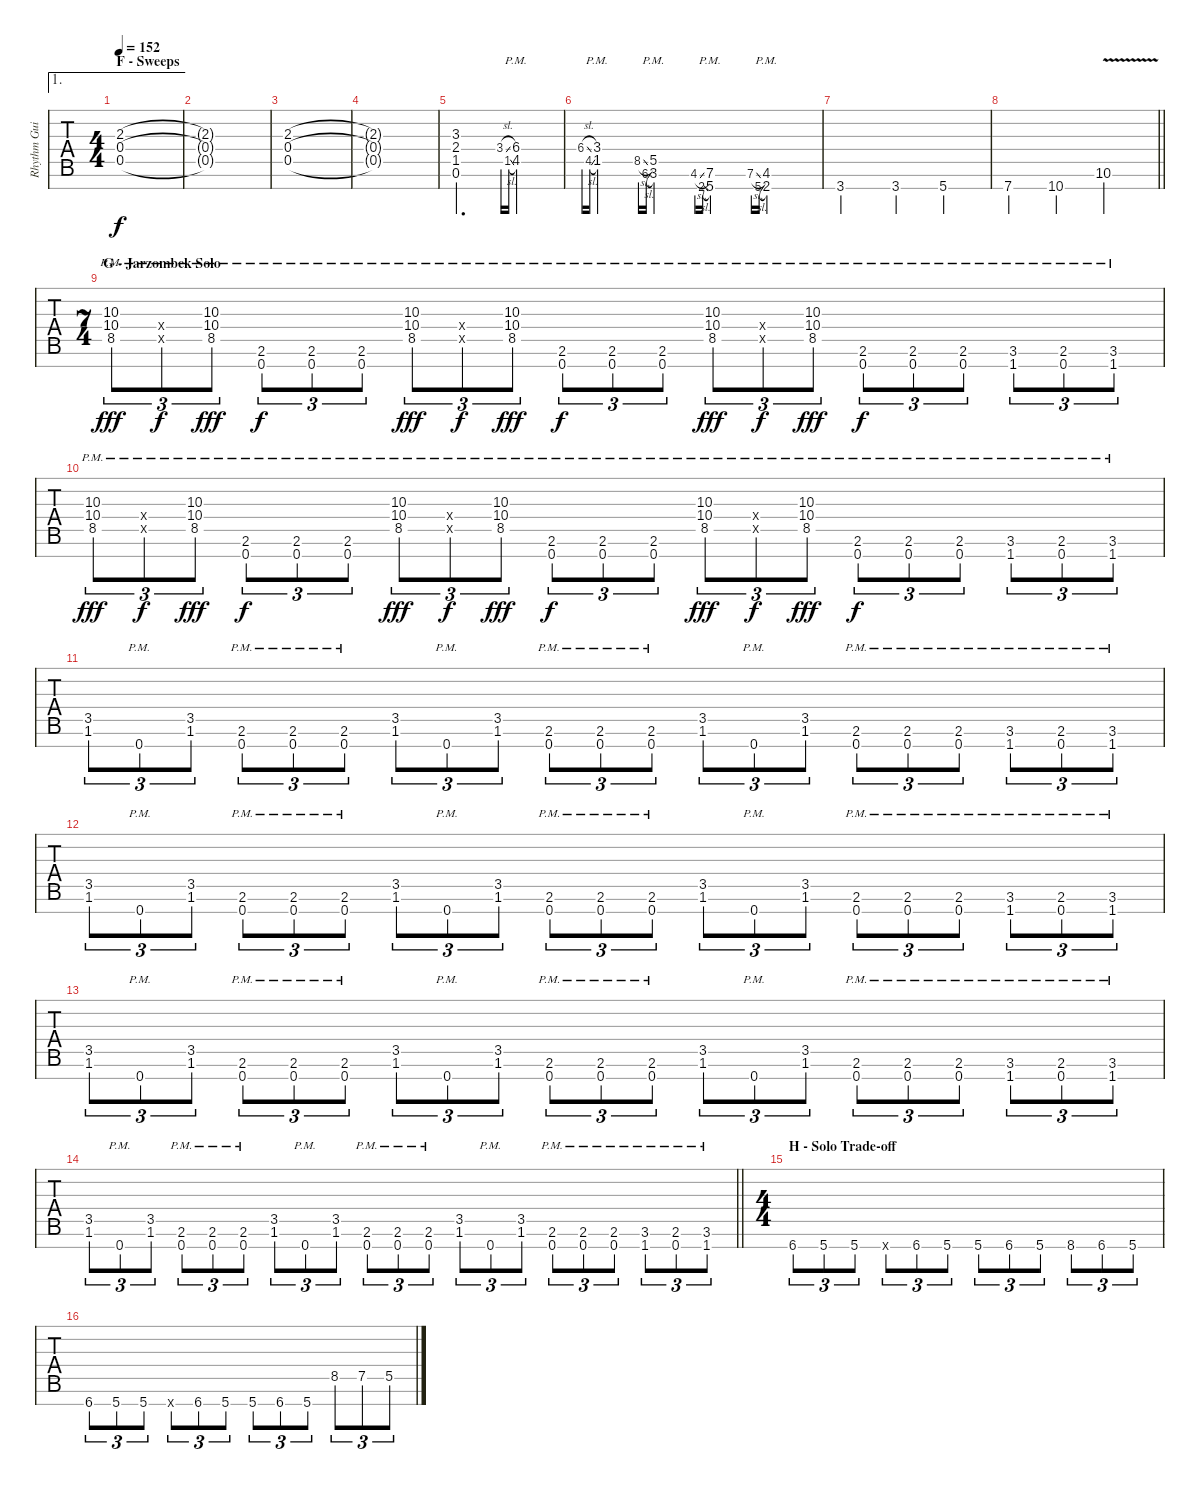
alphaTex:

\track ("Rhythm Guitar (Jeff Loomis)" "Rhythm Gui") {instrument overdrivenguitar}
\staff {tabs}
\tuning (Eb4 Bb3 Gb3 Db3 Ab2 Eb2 Bb1) {hide}
\ae 1
\ts (4 4)
\section ("" "F - Sweeps")
\tempo 152
\clef f4
\ks aminor
(2.3 0.4 0.5).1{dy f} |
(2.3{t} 0.4{t} 0.5{t}).1 |
(2.3 0.4 0.5).1 |
(2.3{t} 0.4{t} 0.5{t}).1 |
(3.3 2.4 1.5 0.6).2{d} 3.4{sl}.16{gr onbeat} 1.5{sl}.16{gr onbeat} (6.4{pm} 4.5{pm}).4 |
6.4{sl}.16{gr onbeat} 4.5{sl}.16{gr onbeat} (3.4{pm} 1.5{pm}).4 8.5{sl}.16{gr onbeat} 6.6{sl}.16{gr onbeat} (5.5{pm} 3.6{pm}).4 4.6{sl}.16{gr onbeat} 2.7{sl}.16{gr onbeat} (7.6{pm} 5.7{pm}).4 7.6{sl}.16{gr onbeat} 5.7{sl}.16{gr onbeat} (4.6{pm} 2.7{pm}).4 |
3.7.2 3.7.4 5.7.4 |
\barLineRight lightlight
7.7.4 10.7.4 10.6{v}.2 |
\ts (7 4)
\section ("" "G - Jarzombek Solo")
(10.3{hac} 10.4{pm} 8.5{pm}).8{tu (3 2) dy fff} (10.4{pm x} 8.5{pm x}).8{tu (3 2) dy f} (10.3{hac} 10.4{pm} 8.5{pm}).8{tu (3 2) dy fff} (2.6{pm} 0.7{pm}).8{tu (3 2) dy f} (2.6{pm} 0.7{pm}).8{tu (3 2)} (2.6{pm} 0.7{pm}).8{tu (3 2)} (10.3{hac} 10.4{pm} 8.5{pm}).8{tu (3 2) dy fff} (10.4{pm x} 8.5{pm x}).8{tu (3 2) dy f} (10.3{hac} 10.4{pm} 8.5{pm}).8{tu (3 2) dy fff} (2.6{pm} 0.7{pm}).8{tu (3 2) dy f} (2.6{pm} 0.7{pm}).8{tu (3 2)} (2.6{pm} 0.7{pm}).8{tu (3 2)} (10.3{hac} 10.4{pm} 8.5{pm}).8{tu (3 2) dy fff} (10.4{pm x} 8.5{pm x}).8{tu (3 2) dy f} (10.3{hac} 10.4{pm} 8.5{pm}).8{tu (3 2) dy fff} (2.6{pm} 0.7{pm}).8{tu (3 2) dy f} (2.6{pm} 0.7{pm}).8{tu (3 2)} (2.6{pm} 0.7{pm}).8{tu (3 2)} (3.6{pm} 1.7{pm}).8{tu (3 2)} (2.6{pm} 0.7{pm}).8{tu (3 2)} (3.6{pm} 1.7{pm}).8{tu (3 2)} |
(10.3{hac} 10.4{pm} 8.5{pm}).8{tu (3 2) dy fff} (10.4{pm x} 8.5{pm x}).8{tu (3 2) dy f} (10.3{hac} 10.4{pm} 8.5{pm}).8{tu (3 2) dy fff} (2.6{pm} 0.7{pm}).8{tu (3 2) dy f} (2.6{pm} 0.7{pm}).8{tu (3 2)} (2.6{pm} 0.7{pm}).8{tu (3 2)} (10.3{hac} 10.4{pm} 8.5{pm}).8{tu (3 2) dy fff} (10.4{pm x} 8.5{pm x}).8{tu (3 2) dy f} (10.3{hac} 10.4{pm} 8.5{pm}).8{tu (3 2) dy fff} (2.6{pm} 0.7{pm}).8{tu (3 2) dy f} (2.6{pm} 0.7{pm}).8{tu (3 2)} (2.6{pm} 0.7{pm}).8{tu (3 2)} (10.3{hac} 10.4{pm} 8.5{pm}).8{tu (3 2) dy fff} (10.4{pm x} 8.5{pm x}).8{tu (3 2) dy f} (10.3{hac} 10.4{pm} 8.5{pm}).8{tu (3 2) dy fff} (2.6{pm} 0.7{pm}).8{tu (3 2) dy f} (2.6{pm} 0.7{pm}).8{tu (3 2)} (2.6{pm} 0.7{pm}).8{tu (3 2)} (3.6{pm} 1.7{pm}).8{tu (3 2)} (2.6{pm} 0.7{pm}).8{tu (3 2)} (3.6{pm} 1.7{pm}).8{tu (3 2)} |
(3.5 1.6).8{tu (3 2)} 0.7{pm}.8{tu (3 2)} (3.5 1.6).8{tu (3 2)} (2.6{pm} 0.7{pm}).8{tu (3 2)} (2.6{pm} 0.7{pm}).8{tu (3 2)} (2.6{pm} 0.7{pm}).8{tu (3 2)} (3.5 1.6).8{tu (3 2)} 0.7{pm}.8{tu (3 2)} (3.5 1.6).8{tu (3 2)} (2.6{pm} 0.7{pm}).8{tu (3 2)} (2.6{pm} 0.7{pm}).8{tu (3 2)} (2.6{pm} 0.7{pm}).8{tu (3 2)} (3.5 1.6).8{tu (3 2)} 0.7{pm}.8{tu (3 2)} (3.5 1.6).8{tu (3 2)} (2.6{pm} 0.7{pm}).8{tu (3 2)} (2.6{pm} 0.7{pm}).8{tu (3 2)} (2.6{pm} 0.7{pm}).8{tu (3 2)} (3.6{pm} 1.7{pm}).8{tu (3 2)} (2.6{pm} 0.7{pm}).8{tu (3 2)} (3.6{pm} 1.7{pm}).8{tu (3 2)} |
(3.5 1.6).8{tu (3 2)} 0.7{pm}.8{tu (3 2)} (3.5 1.6).8{tu (3 2)} (2.6{pm} 0.7{pm}).8{tu (3 2)} (2.6{pm} 0.7{pm}).8{tu (3 2)} (2.6{pm} 0.7{pm}).8{tu (3 2)} (3.5 1.6).8{tu (3 2)} 0.7{pm}.8{tu (3 2)} (3.5 1.6).8{tu (3 2)} (2.6{pm} 0.7{pm}).8{tu (3 2)} (2.6{pm} 0.7{pm}).8{tu (3 2)} (2.6{pm} 0.7{pm}).8{tu (3 2)} (3.5 1.6).8{tu (3 2)} 0.7{pm}.8{tu (3 2)} (3.5 1.6).8{tu (3 2)} (2.6{pm} 0.7{pm}).8{tu (3 2)} (2.6{pm} 0.7{pm}).8{tu (3 2)} (2.6{pm} 0.7{pm}).8{tu (3 2)} (3.6{pm} 1.7{pm}).8{tu (3 2)} (2.6{pm} 0.7{pm}).8{tu (3 2)} (3.6{pm} 1.7{pm}).8{tu (3 2)} |
(3.5 1.6).8{tu (3 2)} 0.7{pm}.8{tu (3 2)} (3.5 1.6).8{tu (3 2)} (2.6{pm} 0.7{pm}).8{tu (3 2)} (2.6{pm} 0.7{pm}).8{tu (3 2)} (2.6{pm} 0.7{pm}).8{tu (3 2)} (3.5 1.6).8{tu (3 2)} 0.7{pm}.8{tu (3 2)} (3.5 1.6).8{tu (3 2)} (2.6{pm} 0.7{pm}).8{tu (3 2)} (2.6{pm} 0.7{pm}).8{tu (3 2)} (2.6{pm} 0.7{pm}).8{tu (3 2)} (3.5 1.6).8{tu (3 2)} 0.7{pm}.8{tu (3 2)} (3.5 1.6).8{tu (3 2)} (2.6{pm} 0.7{pm}).8{tu (3 2)} (2.6{pm} 0.7{pm}).8{tu (3 2)} (2.6{pm} 0.7{pm}).8{tu (3 2)} (3.6{pm} 1.7{pm}).8{tu (3 2)} (2.6{pm} 0.7{pm}).8{tu (3 2)} (3.6{pm} 1.7{pm}).8{tu (3 2)} |
\barLineRight lightlight
(3.5 1.6).8{tu (3 2)} 0.7{pm}.8{tu (3 2)} (3.5 1.6).8{tu (3 2)} (2.6{pm} 0.7{pm}).8{tu (3 2)} (2.6{pm} 0.7{pm}).8{tu (3 2)} (2.6{pm} 0.7{pm}).8{tu (3 2)} (3.5 1.6).8{tu (3 2)} 0.7{pm}.8{tu (3 2)} (3.5 1.6).8{tu (3 2)} (2.6{pm} 0.7{pm}).8{tu (3 2)} (2.6{pm} 0.7{pm}).8{tu (3 2)} (2.6{pm} 0.7{pm}).8{tu (3 2)} (3.5 1.6).8{tu (3 2)} 0.7{pm}.8{tu (3 2)} (3.5 1.6).8{tu (3 2)} (2.6{pm} 0.7{pm}).8{tu (3 2)} (2.6{pm} 0.7{pm}).8{tu (3 2)} (2.6{pm} 0.7{pm}).8{tu (3 2)} (3.6{pm} 1.7{pm}).8{tu (3 2)} (2.6{pm} 0.7{pm}).8{tu (3 2)} (3.6{pm} 1.7{pm}).8{tu (3 2)} |
\ts (4 4)
\section ("" "H - Solo Trade-off")
6.7.8{tu (3 2)} 5.7.8{tu (3 2)} 5.7.8{tu (3 2)} 5.7{x}.8{tu (3 2)} 6.7.8{tu (3 2)} 5.7.8{tu (3 2)} 5.7.8{tu (3 2)} 6.7.8{tu (3 2)} 5.7.8{tu (3 2)} 8.7.8{tu (3 2)} 6.7.8{tu (3 2)} 5.7.8{tu (3 2)} |
6.7.8{tu (3 2)} 5.7.8{tu (3 2)} 5.7.8{tu (3 2)} 5.7{x}.8{tu (3 2)} 6.7.8{tu (3 2)} 5.7.8{tu (3 2)} 5.7.8{tu (3 2)} 6.7.8{tu (3 2)} 5.7.8{tu (3 2)} 8.5.8{tu (3 2)} 7.5.8{tu (3 2)} 5.5.8{tu (3 2)}
